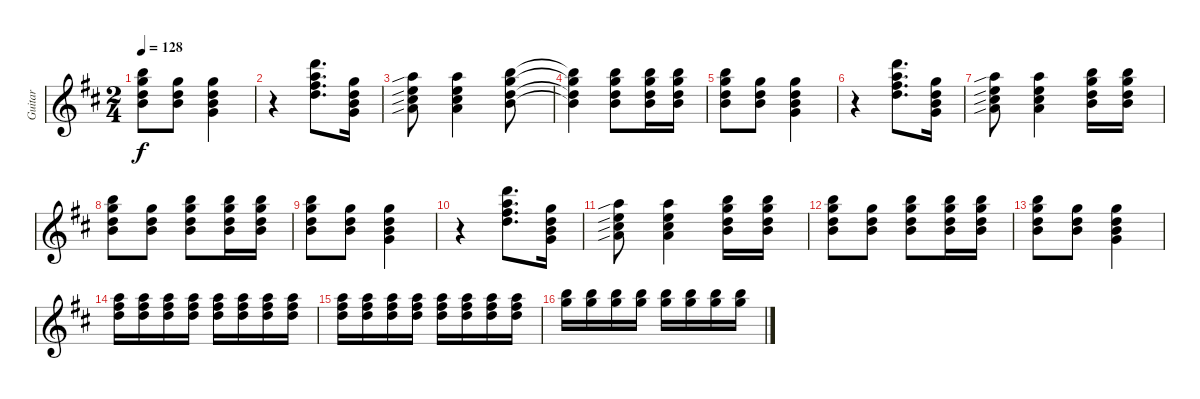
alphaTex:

\track ("Guitar" "Guitar") {instrument acousticguitarsteel}
\staff {score}
\tuning (E4 B3 G3 D3 A2 E2) {hide}
\ts (2 4)
\tempo 128
\clef g2
\ks d
(7.1 8.2 7.3 9.4).8{dy f} (3.1 3.2 4.3).8 (3.1 0.2 0.3 12.4).4 |
r.4 (2.1 3.2 14.3 24.4).8{d} (3.1 0.2 0.3 12.4).16 |
(0.1{sib} 2.2{sib} 2.3{sib} 19.4{sib}).8 (0.1 2.2 2.3 19.4).4 (3.1 0.2 7.3 21.4).8 |
(3.1{t} 0.2{t} 7.3{t} 21.4{t}).4 (7.1 8.2 7.3 9.4).8 (7.1 8.2 7.3 9.4).16 (3.1 0.2 7.3 21.4).16 |
(7.1 8.2 7.3 9.4).8 (3.1 3.2 4.3).8 (3.1 0.2 0.3 12.4).4 |
r.4 (2.1 3.2 14.3 24.4).8{d} (3.1 0.2 0.3 12.4).16 |
(0.1{sib} 2.2{sib} 2.3{sib} 19.4{sib}).8 (0.1 2.2 2.3 19.4).4 (3.1 0.2 7.3 21.4).16 (3.1 0.2 7.3 21.4).16 |
(3.1 0.2 7.3 21.4).8 (3.1 3.2 4.3).8 (7.1 8.2 7.3 9.4).8 (7.1 8.2 7.3 9.4).16 (3.1 0.2 7.3 21.4).16 |
(7.1 8.2 7.3 9.4).8 (3.1 3.2 4.3).8 (3.1 0.2 0.3 12.4).4 |
r.4 (2.1 3.2 14.3 24.4).8{d} (3.1 0.2 0.3 12.4).16 |
(0.1{sib} 2.2{sib} 2.3{sib} 19.4{sib}).8 (0.1 2.2 2.3 19.4).4 (3.1 0.2 7.3 21.4).16 (3.1 0.2 7.3 21.4).16 |
(3.1 0.2 7.3 21.4).8 (3.1 3.2 4.3).8 (7.1 8.2 7.3 9.4).8 (7.1 8.2 7.3 9.4).16 (3.1 0.2 7.3 21.4).16 |
(7.1 8.2 7.3 9.4).8 (3.1 3.2 4.3).8 (3.1 0.2 0.3 12.4).4 |
(5.1 7.2 7.3).16 (5.1 7.2 7.3).16 (5.1 7.2 7.3).16 (5.1 7.2 7.3).16 (5.1 7.2 7.3).16 (5.1 7.2 7.3).16 (5.1 7.2 7.3).16 (5.1 7.2 7.3).16 |
(5.1 7.2 7.3).16 (5.1 7.2 7.3).16 (5.1 7.2 7.3).16 (5.1 7.2 7.3).16 (5.1 7.2 7.3).16 (5.1 7.2 7.3).16 (5.1 7.2 7.3).16 (5.1 7.2 7.3).16 |
(7.1 8.2).16 (3.1 16.3).16 (7.1 8.2).16 (3.1 16.3).16 (7.1 8.2).16 (3.1 16.3).16 (7.1 8.2).16 (3.1 16.3).16
